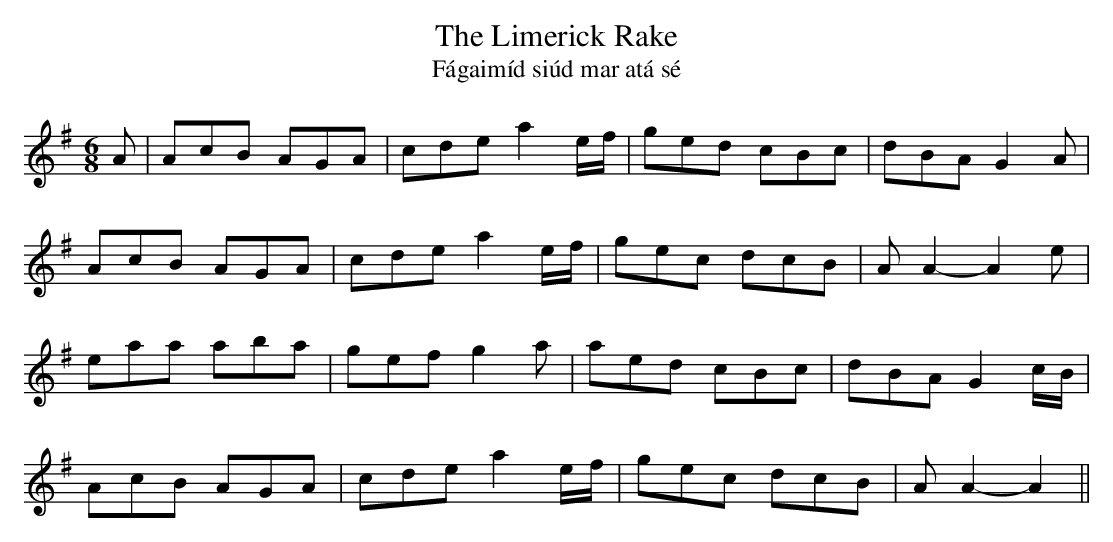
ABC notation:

X:1
T:Limerick Rake, The
T:Fágaimíd siúd mar atá sé
M:6/8
L:1/8
K:ADor
A|AcB AGA|cde a2e/f/|ged cBc|dBA G2A|!
AcB AGA|cde a2e/f/|gec dcB|AA2 -A2e|!
eaa aba|gef g2a|aed cBc|dBA G2c/B/|!
AcB AGA|cde a2e/f/|gec dcB|AA2 -A2||!
